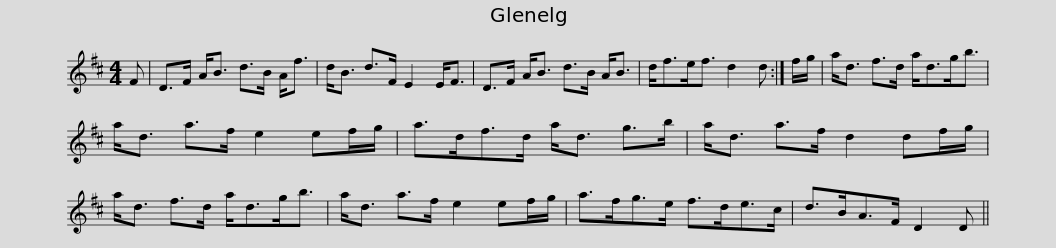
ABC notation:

X:1
L:1/8
M:4/4
I:linebreak $
K:D
V:1 treble
V:1
 F | D>F A<B d>B A<f | d<B d>F E2 E<F | D>F A<B d>B A<B | d<fe<f d2 d :| %5
 f/g/ |$ a<d f>d a<dg<b | a<d a>f e2 ef/g/ | a>df>d a<d g>b | a<d a>f d2 df/g/ |$ %10
 a<d f>d a<dg<b | a<d a>f e2 ef/g/ | a>fg>e f>de>c | d>BA>F D2 D || %14
